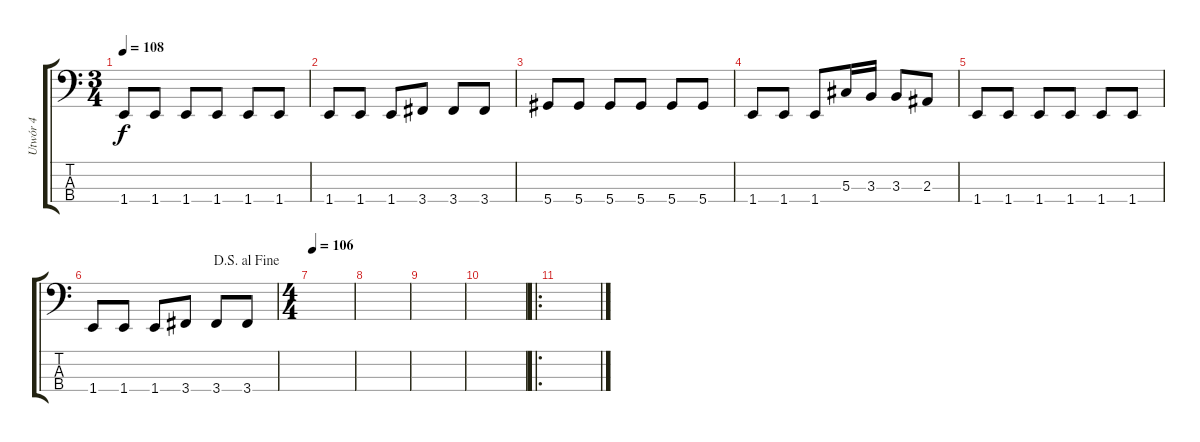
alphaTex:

\track ("Utwór 4" "Utwór 4") {instrument electricbassfinger}
\staff {score tabs}
\tuning (Gb2 Db2 Ab1 Eb1) {hide}
\ts (3 4)
\tempo 108
\clef f4
\ks c
1.4.8{dy f} 1.4.8 1.4.8 1.4.8 1.4.8 1.4.8 |
1.4.8 1.4.8 1.4.8 3.4.8 3.4.8 3.4.8 |
5.4.8 5.4.8 5.4.8 5.4.8 5.4.8 5.4.8 |
1.4.8 1.4.8 1.4.8 5.3.16 3.3.16 3.3.8 2.3.8 |
1.4.8 1.4.8 1.4.8 1.4.8 1.4.8 1.4.8 |
\jump dalsegnoalfine
1.4.8 1.4.8 1.4.8 3.4.8 3.4.8 3.4.8 |
\ts (4 4)
\tempo 106
|
|
|
|
\ro
